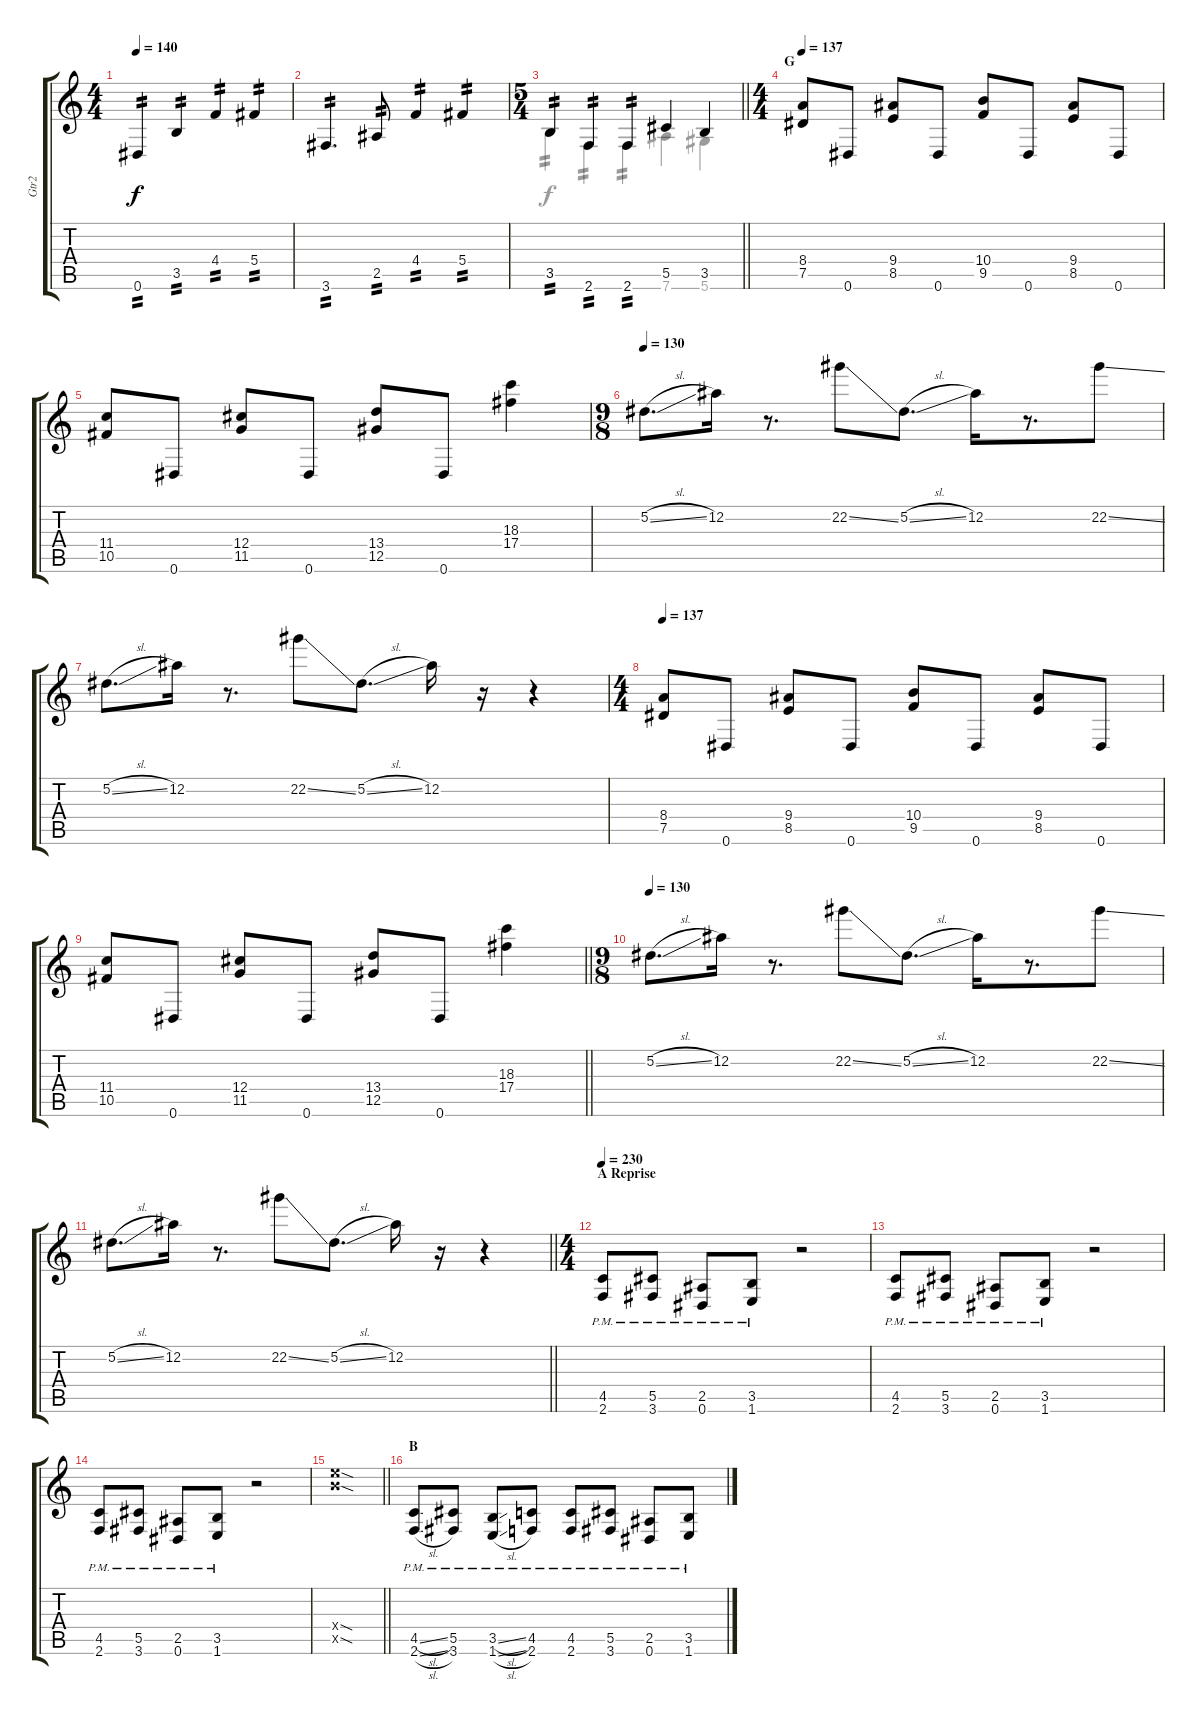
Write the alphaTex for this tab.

\track ("Gtr2" "Gtr2") {instrument distortionguitar}
\staff {score tabs}
\tuning (Eb4 Bb3 Gb3 Db3 Ab2 Eb2) {hide}
\voice
\ts (4 4)
\tempo 140
\clef g2
\ks c
0.6.4{tp 2 dy f} 3.5.4{tp 2} 4.4.4{tp 2} 5.4.4{tp 2} |
3.6.4{d tp 2} 2.5.8{tp 2} 4.4.4{tp 2} 5.4.4{tp 2} |
\ts (5 4)
\barLineRight lightlight
3.5.4{tp 2} 2.6.4{tp 2} 2.6.4{tp 2} 5.5.4 3.5.4 |
\ts (4 4)
\section ("" "G")
\tempo 137
(8.4 7.5).8 0.6.8 (9.4 8.5).8 0.6.8 (10.4 9.5).8 0.6.8 (9.4 8.5).8 0.6.8 |
(11.4 10.5).8 0.6.8 (12.4 11.5).8 0.6.8 (13.4 12.5).8 0.6.8 (18.3 17.4).4 |
\ts (9 8)
\tempo 130
5.2{sl}.8{d} 12.2.16 r.8{d} 22.2{ss}.8 5.2{sl}.8{d} 12.2.16 r.8{d} 22.2{ss}.8 |
5.2{sl}.8{d} 12.2.16 r.8{d} 22.2{ss}.8 5.2{sl}.8{d} 12.2.16 r.16 r.4 |
\ts (4 4)
\tempo 137
(8.4 7.5).8 0.6.8 (9.4 8.5).8 0.6.8 (10.4 9.5).8 0.6.8 (9.4 8.5).8 0.6.8 |
\barLineRight lightlight
(11.4 10.5).8 0.6.8 (12.4 11.5).8 0.6.8 (13.4 12.5).8 0.6.8 (18.3 17.4).4 |
\ts (9 8)
\tempo 130
5.2{sl}.8{d} 12.2.16 r.8{d} 22.2{ss}.8 5.2{sl}.8{d} 12.2.16 r.8{d} 22.2{ss}.8 |
\barLineRight lightlight
5.2{sl}.8{d} 12.2.16 r.8{d} 22.2{ss}.8 5.2{sl}.8{d} 12.2.16 r.16 r.4 |
\ts (4 4)
\section ("" "A Reprise")
\tempo 230
(4.5{pm} 2.6{pm}).8 (5.5{pm} 3.6{pm}).8 (2.5{pm} 0.6).8 (3.5{pm} 1.6{pm}).8 r.2 |
(4.5{pm} 2.6{pm}).8 (5.5{pm} 3.6{pm}).8 (2.5{pm} 0.6).8 (3.5{pm} 1.6{pm}).8 r.2 |
(4.5{pm} 2.6{pm}).8 (5.5{pm} 3.6{pm}).8 (2.5{pm} 0.6).8 (3.5{pm} 1.6{pm}).8 r.2 |
\barLineRight lightlight
(15.4{sod x} 15.5{sod x}).1 |
\section ("" "B")
(4.5{sl pm} 2.6{sl pm}).8 (5.5{pm} 3.6{pm}).8 (3.5{sl pm} 1.6{sl pm}).8 (4.5{pm} 2.6{pm}).8 (4.5{pm} 2.6{pm}).8 (5.5{pm} 3.6{pm}).8 (2.5{pm} 0.6).8 (3.5{pm} 1.6{pm}).8
\voice
\clef g2
\ottava regular
\simile none
\ks c
|
|
\barLineRight lightlight
3.5.4{tp 2} 2.6.4{tp 2} 2.6.4{tp 2} 7.6.4 5.6.4 |
|
|
|
|
|
\barLineRight lightlight
|
|
\barLineRight lightlight
|
|
|
|
\barLineRight lightlight
|
